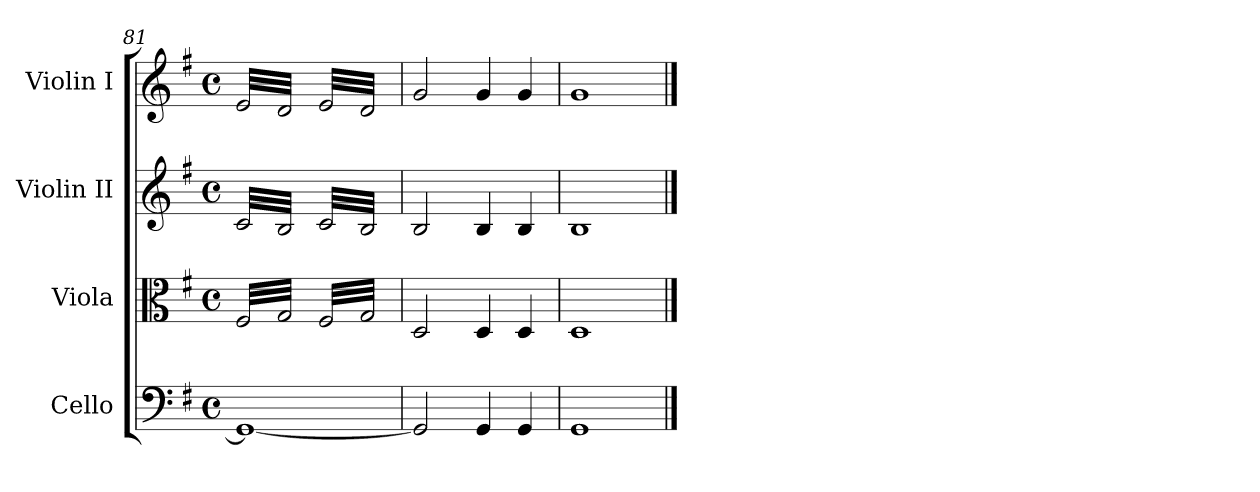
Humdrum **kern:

**kern	**kern	**kern	**kern
*part4	*part3	*part2	*part1
*staff4	*staff3	*staff2	*staff1
*I"Cello	*I"Viola	*I"Violin II	*I"Violin I
*	*I'Vla	*I'Vln	*I'Vln
*clefF4	*clefC3	*clefG2	*clefG2
*k[f#]	*k[f#]	*k[f#]	*k[f#]
*M4/4	*M4/4	*M4/4	*M4/4
*met(c)	*met(c)	*met(c)	*met(c)
=81	=81	=81	=81
*	*tremolo	*	*
*	*	*tremolo	*
*	*	*	*tremolo
1GG_	(<32F#/LLL	(<32c/LLL	(<32e/LLL
.	32G/	32B/	32d/
.	32F#/	32c/	32e/
.	32G/	32B/	32d/
.	32F#/	32c/	32e/
.	32G/	32B/	32d/
.	32F#/	32c/	32e/
.	32G/	32B/	32d/
.	32F#/	32c/	32e/
.	32G/	32B/	32d/
.	32F#/	32c/	32e/
.	32G/	32B/	32d/
.	32F#/	32c/	32e/
.	32G/	32B/	32d/
.	32F#/	32c/	32e/
.	32G/JJJ	32B/JJJ	32d/JJJ
.	32F#/LLL	32c/LLL	32e/LLL
.	32G/)	32B/)	32d/)
.	32F#/	32c/	32e/
.	32G/)	32B/)	32d/)
.	32F#/	32c/	32e/
.	32G/)	32B/)	32d/)
.	32F#/	32c/	32e/
.	32G/)	32B/)	32d/)
.	32F#/	32c/	32e/
.	32G/)	32B/)	32d/)
.	32F#/	32c/	32e/
.	32G/)	32B/)	32d/)
.	32F#/	32c/	32e/
.	32G/)	32B/)	32d/)
.	32F#/	32c/	32e/
.	32G/)JJJ	32B/)JJJ	32d/)JJJ
*	*	*	*Xtremolo
*	*	*Xtremolo	*
*	*Xtremolo	*	*
=82	=82	=82	=82
2GG/]	2D/	2B/	2g/
.	.	.	.
.	.	.	.
.	.	.	.
.	.	.	.
.	.	.	.
.	.	.	.
.	.	.	.
4GG/	4D/	4B/	4g/
4GG/	4D/	4B/	4g/
=83	=83	=83	=83
1GG	1D	1B	1g
==	==	==	==
*-	*-	*-	*-
